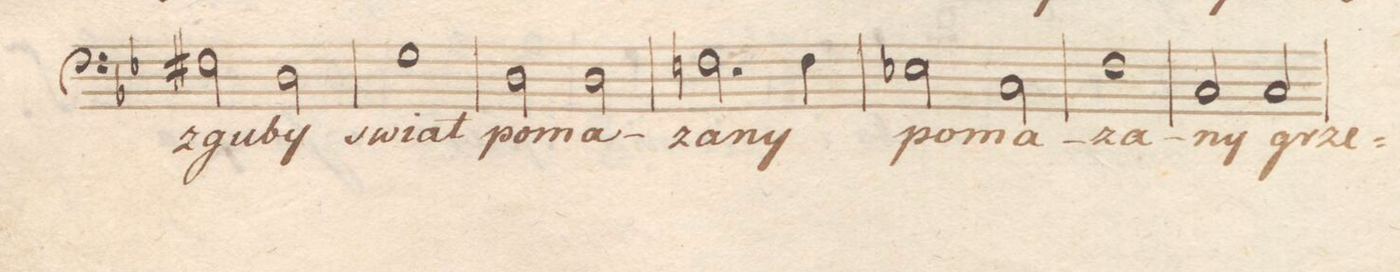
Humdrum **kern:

**kern	**text	**dynam
*I"Baſso.	*	*
*clefF4	*	*
*k[b-e-]	*	*
*met(c|)	*	*
*M2/2	*	*
2F#X\	zgu-	.
2D\	-by	.
=7	=7	=7
1G	swiat	.
=8	=8	=8
2D\	po-	.
2D\	-ma-	.
=9	=9	=9
2.Fn\	-za-	.
4F\	-ny	.
=10	=10	=10
2E-X\	po-	.
2C\	-ma-	.
=11	=11	=11
1F	-za-	.
=12	=12	=12
2C/	-ny	.
2C/	grze-	.
=13	=13	=13
*-	*-	*-
